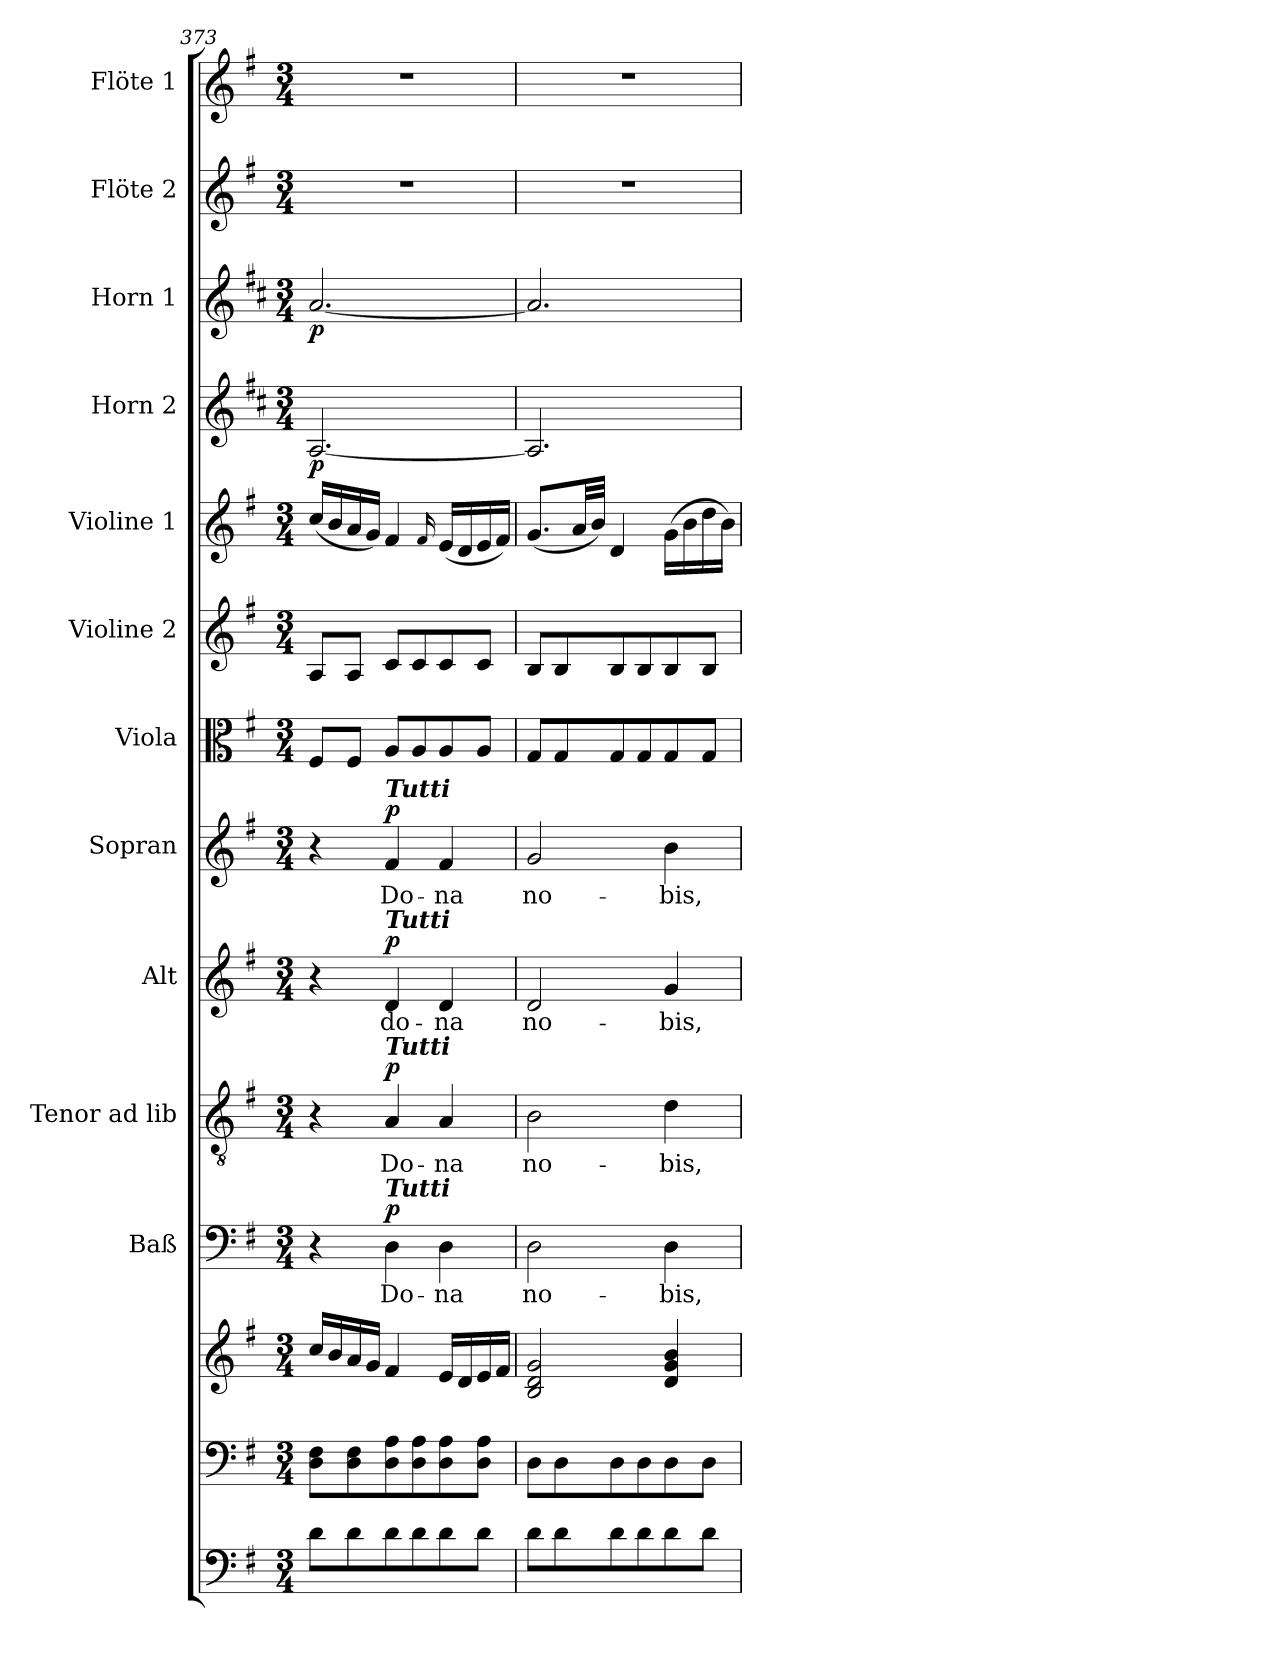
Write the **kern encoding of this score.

**kern	**kern	**kern	**kern	**text	**dynam	**kern	**text	**dynam	**kern	**text	**dynam	**kern	**text	**dynam	**kern	**kern	**kern	**kern	**dynam	**kern	**dynam	**kern	**kern
*part13	*part12	*part12	*part11	*part11	*part11	*part10	*part10	*part10	*part9	*part9	*part9	*part8	*part8	*part8	*part7	*part6	*part5	*part4	*part4	*part3	*part3	*part2	*part1
*staff14	*staff13	*staff12	*staff11	*staff11	*staff11	*staff10	*staff10	*staff10	*staff9	*staff9	*staff9	*staff8	*staff8	*staff8	*staff7	*staff6	*staff5	*staff4	*staff4	*staff3	*staff3	*staff2	*staff1
*	*	*	*I"Baß	*	*	*I"Tenor ad lib	*	*	*I"Alt	*	*	*I"Sopran	*	*	*I"Viola	*I"Violine 2	*I"Violine 1	*I"Horn 2	*	*I"Horn 1	*	*I"Flöte 2	*I"Flöte 1
*	*	*	*I'Baß	*	*	*I'Ten	*	*	*I'Alt	*	*	*I'Sop	*	*	*I'Vla.	*I'Vln. 2	*I'Vln. 1	*I'Hrn. 2	*	*I'Hrn. 1	*	*I'Fl. 2	*I'Fl. 1
*clefF4	*clefF4	*clefG2	*clefF4	*	*	*clefGv2	*	*	*clefG2	*	*	*clefG2	*	*	*clefC3	*clefG2	*clefG2	*clefG2	*	*clefG2	*	*clefG2	*clefG2
*ITrd7c12	*	*	*	*	*	*	*	*	*	*	*	*	*	*	*	*	*	*ITrd4c7	*	*ITrd4c7	*	*	*
*k[f#]	*k[f#]	*k[f#]	*k[f#]	*	*	*k[f#]	*	*	*k[f#]	*	*	*k[f#]	*	*	*k[f#]	*k[f#]	*k[f#]	*k[f#]	*	*k[f#]	*	*k[f#]	*k[f#]
*G:	*G:	*G:	*G:	*	*	*G:	*	*	*G:	*	*	*G:	*	*	*G:	*G:	*G:	*G:	*	*G:	*	*G:	*G:
*M3/4	*M3/4	*M3/4	*M3/4	*	*	*M3/4	*	*	*M3/4	*	*	*M3/4	*	*	*M3/4	*M3/4	*M3/4	*M3/4	*	*M3/4	*	*M3/4	*M3/4
=373	=373	=373	=373	=373	=373	=373	=373	=373	=373	=373	=373	=373	=373	=373	=373	=373	=373	=373	=373	=373	=373	=373	=373
!	!	!	!	!	!	!	!	!	!	!	!	!	!	!	!	!	!	!	!LO:DY:b	!	!LO:DY:b	!	!
8D\L	8D\ 8F#\L	16cc/LL	4r	.	.	4r	.	.	4r	.	.	4r	.	.	8F#/L	8A/L	(<16cc/LL	[2.D/	p	[2.d/	p	2.r	2.r
.	.	16b/	.	.	.	.	.	.	.	.	.	.	.	.	.	.	16b/	.	.	.	.	.	.
8D\	8D\ 8F#\	16a/	.	.	.	.	.	.	.	.	.	.	.	.	8F#/J	8A/J	16a/	.	.	.	.	.	.
.	.	16g/JJ	.	.	.	.	.	.	.	.	.	.	.	.	.	.	16g/JJ)	.	.	.	.	.	.
!	!	!	!	!	!	!	!	!	!	!	!	!LO:TX:a:Bi:t=Tutti	!	!	!	!	!	!	!	!	!	!	!
!	!	!	!	!	!	!	!	!	!LO:TX:a:Bi:t=Tutti	!	!	!	!	!	!	!	!	!	!	!	!	!	!
!	!	!	!	!	!	!LO:TX:a:Bi:t=Tutti	!	!	!	!	!	!	!	!	!	!	!	!	!	!	!	!	!
!	!	!	!LO:TX:a:Bi:t=Tutti	!	!	!	!	!	!	!	!	!	!	!	!	!	!	!	!	!	!	!	!
!	!	!	!	!LO:LY:b	!LO:DY:a	!	!LO:LY:b	!LO:DY:a	!	!LO:LY:b	!LO:DY:a	!	!LO:LY:b	!LO:DY:a	!	!	!	!	!	!	!	!	!
8D\	8D\ 8A\	4f#/	4D\	Do-	p	4A/	Do-	p	4d/	do-	p	4f#/	Do-	p	8A/L	8c/L	4f#/	.	.	.	.	.	.
8D\	8D\ 8A\	.	.	.	.	.	.	.	.	.	.	.	.	.	8A/	8c/	.	.	.	.	.	.	.
.	.	.	.	.	.	.	.	.	.	.	.	.	.	.	.	.	16qqf#/	.	.	.	.	.	.
!	!	!	!	!LO:LY:b	!	!	!LO:LY:b	!	!	!LO:LY:b	!	!	!LO:LY:b	!	!	!	!	!	!	!	!	!	!
8D\	8D\ 8A\	16e/LL	4D\	-na	.	4A/	-na	.	4d/	-na	.	4f#/	-na	.	8A/	8c/	(<16e/LL	.	.	.	.	.	.
.	.	16d/	.	.	.	.	.	.	.	.	.	.	.	.	.	.	16d/	.	.	.	.	.	.
8D\J	8D\ 8A\J	16e/	.	.	.	.	.	.	.	.	.	.	.	.	8A/J	8c/J	16e/	.	.	.	.	.	.
.	.	16f#/JJ	.	.	.	.	.	.	.	.	.	.	.	.	.	.	16f#/JJ)	.	.	.	.	.	.
=374	=374	=374	=374	=374	=374	=374	=374	=374	=374	=374	=374	=374	=374	=374	=374	=374	=374	=374	=374	=374	=374	=374	=374
!	!	!	!	!LO:LY:b	!	!	!LO:LY:b	!	!	!LO:LY:b	!	!	!LO:LY:b	!	!	!	!	!	!	!	!	!	!
8D\L	8D\L	2B/ 2d/ 2g/	2D\	no-	.	2B\	no-	.	2d/	no-	.	2g/	no-	.	8G/L	8B/L	(<8.g/L	2.D/]	.	2.d/]	.	2.r	2.r
8D\	8D\	.	.	.	.	.	.	.	.	.	.	.	.	.	8G/	8B/	.	.	.	.	.	.	.
.	.	.	.	.	.	.	.	.	.	.	.	.	.	.	.	.	32a/LL	.	.	.	.	.	.
.	.	.	.	.	.	.	.	.	.	.	.	.	.	.	.	.	32b/JJJ)	.	.	.	.	.	.
8D\	8D\	.	.	.	.	.	.	.	.	.	.	.	.	.	8G/	8B/	4d/	.	.	.	.	.	.
8D\	8D\	.	.	.	.	.	.	.	.	.	.	.	.	.	8G/	8B/	.	.	.	.	.	.	.
!	!	!	!	!LO:LY:b	!	!	!LO:LY:b	!	!	!LO:LY:b	!	!	!LO:LY:b	!	!	!	!	!	!	!	!	!	!
8D\	8D\	4d/ 4g/ 4b/	4D\	-bis,	.	4d\	-bis,	.	4g/	-bis,	.	4b\	-bis,	.	8G/	8B/	(>16g\LL	.	.	.	.	.	.
.	.	.	.	.	.	.	.	.	.	.	.	.	.	.	.	.	16b\	.	.	.	.	.	.
8D\J	8D\J	.	.	.	.	.	.	.	.	.	.	.	.	.	8G/J	8B/J	16dd\	.	.	.	.	.	.
.	.	.	.	.	.	.	.	.	.	.	.	.	.	.	.	.	16b\JJ)	.	.	.	.	.	.
=	=	=	=	=	=	=	=	=	=	=	=	=	=	=	=	=	=	=	=	=	=	=	=
*-	*-	*-	*-	*-	*-	*-	*-	*-	*-	*-	*-	*-	*-	*-	*-	*-	*-	*-	*-	*-	*-	*-	*-
